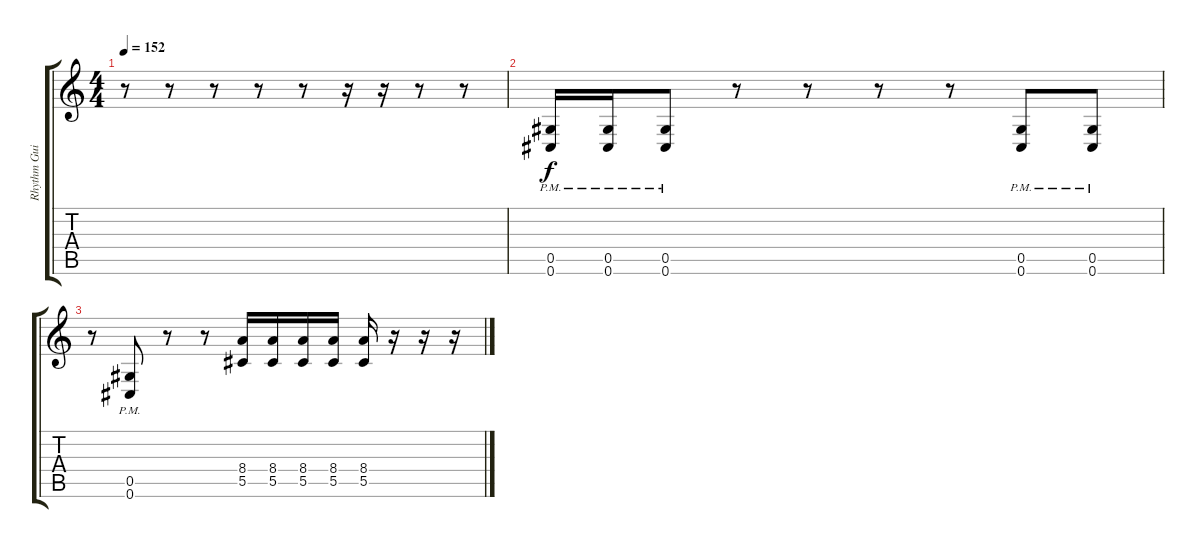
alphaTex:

\track ("Rhythm Guitar" "Rhythm Gui") {instrument distortionguitar}
\staff {score tabs}
\tuning (Eb4 Bb3 Gb3 Db3 Ab2 Db2) {hide}
\ts (4 4)
\tempo 152
\clef g2
\ks c
r.8{dy f} r.8 r.8 r.8 r.8 r.16 r.16 r.8 r.8 |
(0.5{pm} 0.6{pm}).16 (0.5{pm} 0.6{pm}).16 (0.5{pm} 0.6{pm}).8 r.8 r.8 r.8 r.8 (0.5{pm} 0.6{pm}).8 (0.5{pm} 0.6{pm}).8 |
r.8 (0.5{pm} 0.6{pm}).8 r.8 r.8 (8.4 5.5).16 (8.4 5.5).16 (8.4 5.5).16 (8.4 5.5).16 (8.4 5.5).16 r.16 r.16 r.16
